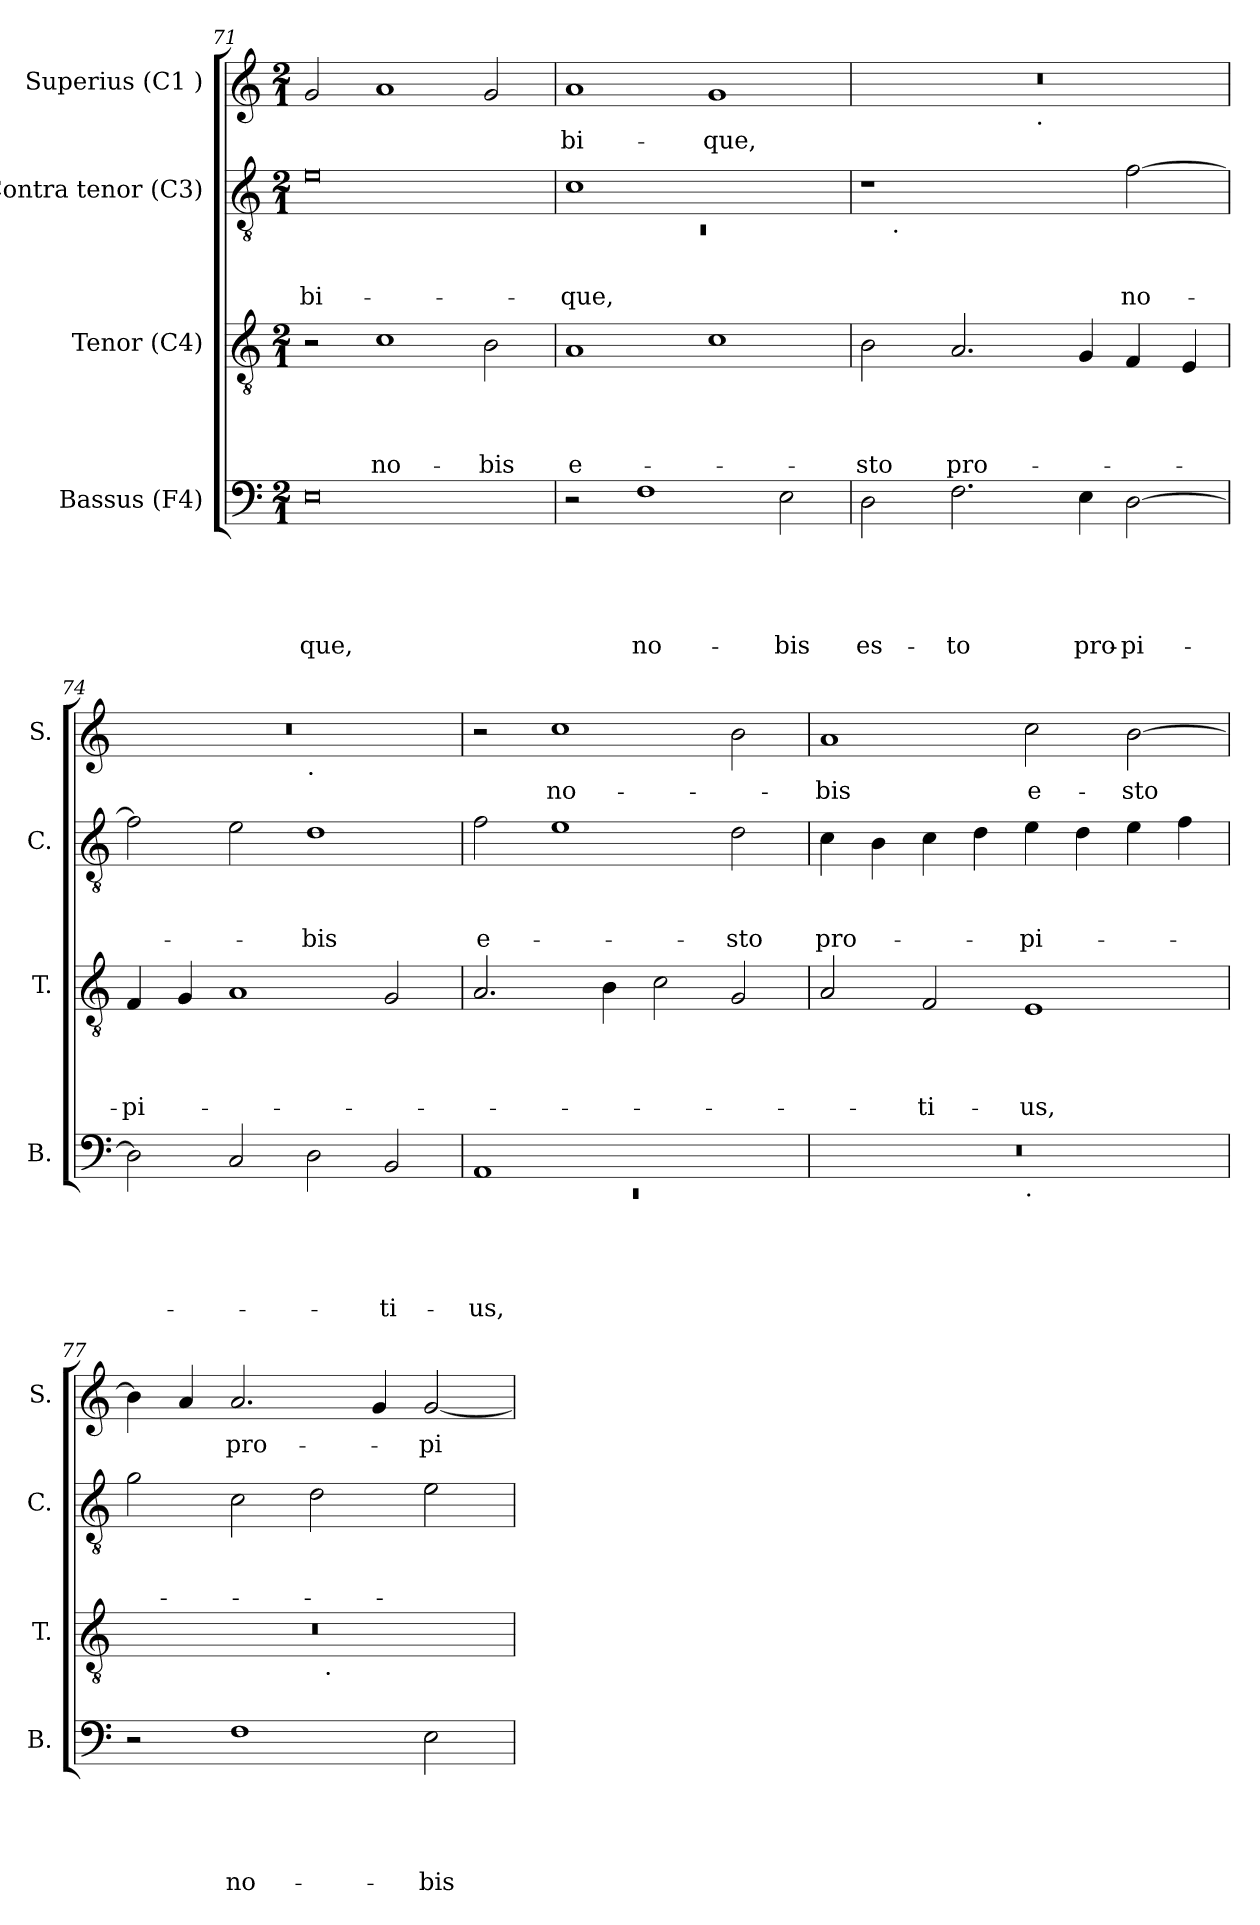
**kern	**text	**text	**text	**text	**text	**kern	**text	**text	**text	**text	**kern	**text	**text	**text	**kern	**text
*part4	*part4	*part4	*part4	*part4	*part4	*part3	*part3	*part3	*part3	*part3	*part2	*part2	*part2	*part2	*part1	*part1
*staff4	*staff4	*staff4	*staff4	*staff4	*staff4	*staff3	*staff3	*staff3	*staff3	*staff3	*staff2	*staff2	*staff2	*staff2	*staff1	*staff1
*I"Bassus (F4)	*	*	*	*	*	*I"Tenor (C4)	*	*	*	*	*I"Contra tenor (C3)	*	*	*	*I"Superius (C1 )	*
*I'B.	*	*	*	*	*	*I'T.	*	*	*	*	*I'C.	*	*	*	*I'S.	*
*clefF4	*	*	*	*	*	*clefGv2	*	*	*	*	*clefGv2	*	*	*	*clefG2	*
*k[]	*	*	*	*	*	*k[]	*	*	*	*	*k[]	*	*	*	*k[]	*
*C:	*	*	*	*	*	*C:	*	*	*	*	*C:	*	*	*	*C:	*
*M2/1	*	*	*	*	*	*M2/1	*	*	*	*	*M2/1	*	*	*	*M2/1	*
=71	=71	=71	=71	=71	=71	=71	=71	=71	=71	=71	=71	=71	=71	=71	=71	=71
!	!	!	!	!	!LO:LY:b	!	!	!	!	!	!	!	!	!LO:LY:b:rj	!	!
0E	.	.	.	.	-que,	2r	.	.	.	.	0e	.	.	-bi-	2g/	.
!	!	!	!	!	!	!	!	!	!	!LO:LY:b	!	!	!	!	!	!
.	.	.	.	.	.	1c	.	.	.	no-	.	.	.	.	1a	.
!	!	!	!	!	!	!	!	!	!	!LO:LY:b	!	!	!	!	!	!
.	.	.	.	.	.	2B\	.	.	.	-bis	.	.	.	.	2g/	.
=72	=72	=72	=72	=72	=72	=72	=72	=72	=72	=72	=72	=72	=72	=72	=72	=72
*	*	*	*	*	*	*	*	*	*	*	*^	*	*	*	*	*
!	!	!	!	!	!	!	!	!	!	!LO:LY:b:rj	!	!LO:N:vis=1	!	!	!LO:LY:b	!	!LO:LY:b
2r	.	.	.	.	.	1A	.	.	.	e-	1c	0rC	.	.	-que,	1a	-bi-
!	!	!	!	!	!LO:LY:b	!	!	!	!	!	!	!	!	!	!	!	!
1F	.	.	.	.	no-	.	.	.	.	.	.	.	.	.	.	.	.
!	!	!	!	!	!	!	!	!	!	!	!	!	!	!	!	!	!LO:LY:b
.	.	.	.	.	.	1c	.	.	.	.	1ryy	.	.	.	.	1g	-que,
!	!	!	!	!	!LO:LY:b	!	!	!	!	!	!	!	!	!	!	!	!
2E\	.	.	.	.	-bis	.	.	.	.	.	.	.	.	.	.	.	.
!!LO:LB:g=z
=73	=73	=73	=73	=73	=73	=73	=73	=73	=73	=73	=73	=73	=73	=73	=73	=73	=73
!	!	!	!	!	!LO:LY:b	!	!	!	!	!LO:LY:b	!	!	!	!	!	!	!
*	*	*	*	*	*	*	*	*	*	*	*	*	*	*	*	*^	*
2D\	.	.	.	.	es-	2B\	.	.	.	-sto	1r	8ryy	.	.	.	0r	1ryy	.
!	!	!	!	!	!	!	!	!	!	!	!	!LO:TX:b:t=.	!	!	!	!	!	!
.	.	.	.	.	.	.	.	.	.	.	.	1...ryy	.	.	.	.	.	.
!	!	!	!	!	!LO:LY:b	!	!	!	!	!LO:LY:b	!	!	!	!	!	!	!	!
2.F\	.	.	.	.	-to	2.A/	.	.	.	pro-	.	.	.	.	.	.	.	.
.	.	.	.	.	.	.	.	.	.	.	2ryy	.	.	.	.	.	32ryy	.
!	!	!	!	!	!	!	!	!	!	!	!	!	!	!	!	!	!LO:TX:b:t=.	!
.	.	.	.	.	.	.	.	.	.	.	.	.	.	.	.	.	2ryy	.
!	!	!	!	!	!LO:LY:b	!	!	!	!	!	!	!	!	!	!	!	!	!
4E\	.	.	.	.	pro-	4G/	.	.	.	.	.	.	.	.	.	.	.	.
!	!	!	!	!	!LO:LY:b	!	!	!	!	!	!	!	!	!	!LO:LY:b	!	!	!
[>2D\	.	.	.	.	-pi-	4F/	.	.	.	.	[>2f\	.	.	.	no-	.	.	.
.	.	.	.	.	.	.	.	.	.	.	.	.	.	.	.	.	4...ryy	.
.	.	.	.	.	.	4E/	.	.	.	.	.	.	.	.	.	.	.	.
=74	=74	=74	=74	=74	=74	=74	=74	=74	=74	=74	=74	=74	=74	=74	=74	=74	=74	=74
!	!	!	!	!	!	!	!	!	!	!LO:LY:b	!	!	!	!	!	!	!	!
*	*	*	*	*	*	*	*	*	*	*	*v	*v	*	*	*	*	*	*
2D\]	.	.	.	.	.	4F/	.	.	.	-pi-	2f\]	.	.	.	0r	1ryy	.
.	.	.	.	.	.	4G/	.	.	.	.	.	.	.	.	.	.	.
2C/	.	.	.	.	.	1A	.	.	.	.	2e\	.	.	.	.	.	.
!	!	!	!	!	!	!	!	!	!	!	!	!	!	!	!	!LO:TX:b:t=.	!
!	!	!	!	!	!	!	!	!	!	!	!	!	!	!LO:LY:b	!	!	!
2D\	.	.	.	.	.	.	.	.	.	.	1d	.	.	-bis	.	1ryy	.
!	!	!	!	!	!LO:LY:b	!	!	!	!	!	!	!	!	!	!	!	!
2BB/	.	.	.	.	-ti-	2G/	.	.	.	.	.	.	.	.	.	.	.
=75	=75	=75	=75	=75	=75	=75	=75	=75	=75	=75	=75	=75	=75	=75	=75	=75	=75
*^	*	*	*	*	*	*	*	*	*	*	*	*	*	*	*	*	*
!	!LO:N:vis=1	!	!	!	!	!LO:LY:b	!	!	!	!	!	!	!	!	!LO:LY:b:rj	!	!	!
*	*	*	*	*	*	*	*	*	*	*	*	*	*	*	*	*v	*v	*
1AA	0rEE	.	.	.	.	-us,	2.A/	.	.	.	.	2f\	.	.	e-	2r	.
!	!	!	!	!	!	!	!	!	!	!	!	!	!	!	!	!	!LO:LY:b
.	.	.	.	.	.	.	.	.	.	.	.	1e	.	.	.	1cc	no-
.	.	.	.	.	.	.	4B\	.	.	.	.	.	.	.	.	.	.
1ryy	.	.	.	.	.	.	2c\	.	.	.	.	.	.	.	.	.	.
!	!	!	!	!	!	!	!	!	!	!	!	!	!	!	!LO:LY:b	!	!
.	.	.	.	.	.	.	2G/	.	.	.	.	2d\	.	.	-sto	2b\	.
=76	=76	=76	=76	=76	=76	=76	=76	=76	=76	=76	=76	=76	=76	=76	=76	=76	=76
!	!	!	!	!	!	!	!	!	!	!	!	!	!	!	!LO:LY:b	!	!LO:LY:b
0r	1ryy	.	.	.	.	.	2A/	.	.	.	.	4c\	.	.	pro-	1a	-bis
.	.	.	.	.	.	.	.	.	.	.	.	4B\	.	.	.	.	.
!	!	!	!	!	!	!	!	!	!	!	!LO:LY:b	!	!	!	!	!	!
.	.	.	.	.	.	.	2F/	.	.	.	-ti-	4c\	.	.	.	.	.
.	.	.	.	.	.	.	.	.	.	.	.	4d\	.	.	.	.	.
!	!LO:TX:b:t=.	!	!	!	!	!	!	!	!	!	!	!	!	!	!	!	!
!	!	!	!	!	!	!	!	!	!	!	!LO:LY:b	!	!	!	!LO:LY:b	!	!LO:LY:b
.	1ryy	.	.	.	.	.	1E	.	.	.	-us,	4e\	.	.	-pi-	2cc\	e-
.	.	.	.	.	.	.	.	.	.	.	.	4d\	.	.	.	.	.
!	!	!	!	!	!	!	!	!	!	!	!	!	!	!	!	!	!LO:LY:b
.	.	.	.	.	.	.	.	.	.	.	.	4e\	.	.	.	[>2b\	-sto
.	.	.	.	.	.	.	.	.	.	.	.	4f\	.	.	.	.	.
*v	*v	*	*	*	*	*	*	*	*	*	*	*	*	*	*	*	*
!!LO:PB:g=z
=77	=77	=77	=77	=77	=77	=77	=77	=77	=77	=77	=77	=77	=77	=77	=77	=77
*	*	*	*	*	*	*^	*	*	*	*	*	*	*	*	*	*
2r	.	.	.	.	.	0r	1ryy	.	.	.	.	2g\	.	.	.	4b\]	.
.	.	.	.	.	.	.	.	.	.	.	.	.	.	.	.	4a/	.
!	!	!	!	!	!LO:LY:b	!	!	!	!	!	!	!	!	!	!	!	!LO:LY:b
1F	.	.	.	.	no-	.	.	.	.	.	.	2c\	.	.	.	2.a/	pro-
.	.	.	.	.	.	.	32ryy	.	.	.	.	2d\	.	.	.	.	.
!	!	!	!	!	!	!	!LO:TX:b:t=.	!	!	!	!	!	!	!	!	!	!
.	.	.	.	.	.	.	2ryy	.	.	.	.	.	.	.	.	.	.
.	.	.	.	.	.	.	.	.	.	.	.	.	.	.	.	4g/	.
!	!	!	!	!	!LO:LY:b	!	!	!	!	!	!	!	!	!	!	!	!LO:LY:b
2E\	.	.	.	.	-bis	.	.	.	.	.	.	2e\	.	.	.	[<2g/	-pi-
.	.	.	.	.	.	.	4...ryy	.	.	.	.	.	.	.	.	.	.
*	*	*	*	*	*	*v	*v	*	*	*	*	*	*	*	*	*	*
=	=	=	=	=	=	=	=	=	=	=	=	=	=	=	=	=
*-	*-	*-	*-	*-	*-	*-	*-	*-	*-	*-	*-	*-	*-	*-	*-	*-
